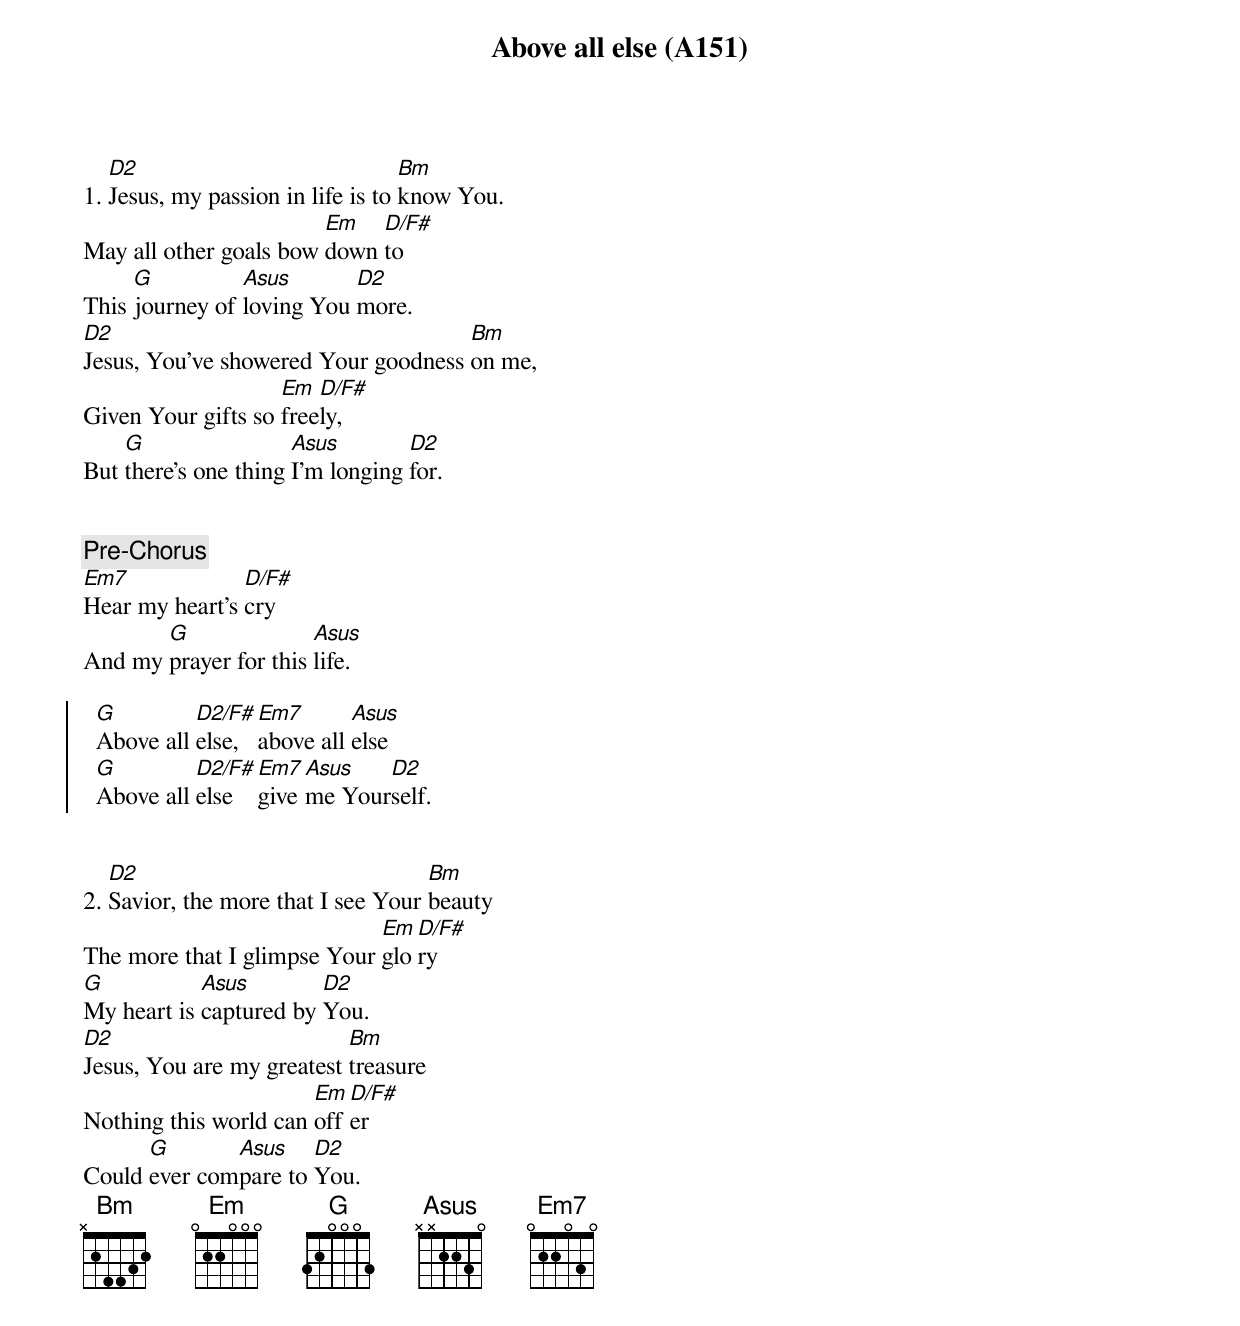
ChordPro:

{title: Above all else (A151)}
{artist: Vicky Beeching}

1. [D2]Jesus, my passion in life is to [Bm]know You.
May all other goals bow [Em]down [D/F#]to
This [G]journey of [Asus]loving You [D2]more.
[D2]Jesus, You've showered Your goodness [Bm]on me,
Given Your gifts so [Em]free[D/F#]ly,
But [G]there's one thing [Asus]I'm longing [D2]for.


{comment: Pre-Chorus}
[Em7]Hear my heart's [D/F#]cry
And my [G]prayer for this [Asus]life.

{soc}
  [G]Above all [D2/F#]else, [Em7]above all [Asus]else
  [G]Above all [D2/F#]else [Em7]give [Asus]me Your[D2]self.
 {eoc}


2. [D2]Savior, the more that I see Your [Bm]beauty
The more that I glimpse Your [Em]glo[D/F#]ry
[G]My heart is [Asus]captured by [D2]You.
[D2]Jesus, You are my greatest [Bm]treasure
Nothing this world can [Em]off[D/F#]er
Could [G]ever com[Asus]pare to [D2]You.
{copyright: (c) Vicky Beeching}
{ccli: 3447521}
